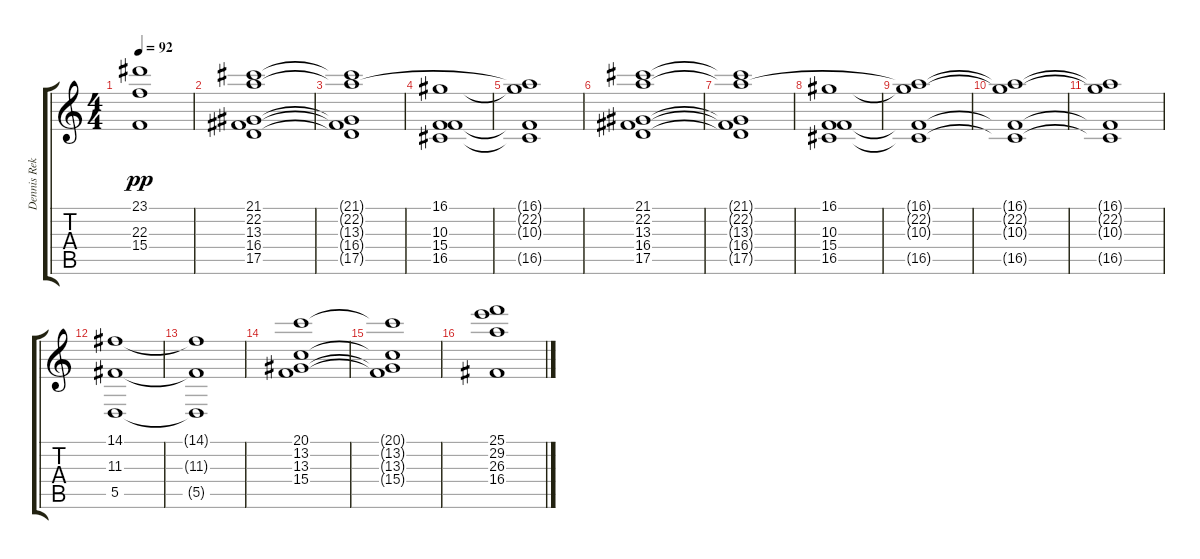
\track ("Dennis Reksten" "Dennis Rek") {instrument rockorgan}
\staff {score tabs}
\tuning (E4 B3 G3 D3 A2 E2) {hide}
\ts (4 4)
\tempo 92
\clef g2
\ks c
(23.1{t} 22.3{t} 15.4{t}).1{dy pp} |
(21.1 22.2 13.3 16.4 17.5).1 |
(21.1{t} 22.2{t} 13.3{t} 16.4{t} 17.5{t}).1 |
(16.1 10.3 15.4 16.5).1 |
(16.1{t} 22.2{t} 10.3{t} 16.5{t}).1 |
(21.1 22.2 13.3 16.4 17.5).1 |
(21.1{t} 22.2{t} 13.3{t} 16.4{t} 17.5{t}).1 |
(16.1 10.3 15.4 16.5).1 |
(16.1{t} 22.2{t} 10.3{t} 16.5{t}).1 |
(16.1{t} 22.2{t} 10.3{t} 16.5{t}).1 |
(16.1{t} 22.2{t} 10.3{t} 16.5{t}).1 |
(14.1 11.3 5.5).1 |
(14.1{t} 11.3{t} 5.5{t}).1 |
(20.1 13.2 13.3 15.4).1 |
(20.1{t} 13.2{t} 13.3{t} 15.4{t}).1 |
(25.1 29.2 26.3 16.4).1
